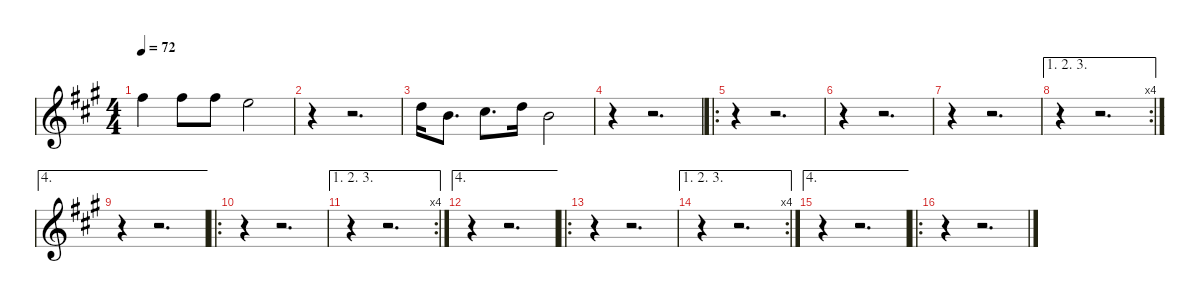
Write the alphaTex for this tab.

\defaultSystemsLayout 4
\hideDynamics
\bracketExtendMode nobrackets
\singleTrackTrackNamePolicy hidden
\multiTrackTrackNamePolicy hidden
\firstSystemTrackNameMode fullname
\firstSystemTrackNameOrientation horizontal
\otherSystemsTrackNameOrientation horizontal
\track ("Voice" "sax.") {instrument baritonesax}
\staff {score}
\tuning (E4 B3 G3 D3 A2 E2)
\displaytranspose 21
\ts (4 4)
\tempo 72
\clef g2
\ks a
2.3{acc #}.4{dy f beam Down} 2.3{acc #}.8{beam Down} 2.3{acc #}.8{beam Down} 0.3{acc forcenatural}.2{beam Down} |
r.4{beam Down} r.2{d beam Down} |
3.4{acc forcenatural}.16{beam Down} 0.4{acc forcenatural}.8{d beam Down} 2.4{acc #}.8{d beam Down} 3.4{acc forcenatural}.16{beam Down} 0.4{acc forcenatural}.2{beam Down} |
r.4{beam Down} r.2{d beam Down} |
\ro
r.4{beam Down} r.2{d beam Down} |
r.4{beam Down} r.2{d beam Down} |
r.4{beam Down} r.2{d beam Down} |
\ae (1 2 3)
\rc 4
r.4{beam Down} r.2{d beam Down} |
\ae 4
r.4{beam Down} r.2{d beam Down} |
\ro
r.4{beam Down} r.2{d beam Down} |
\ae (1 2 3)
\rc 4
r.4{beam Down} r.2{d beam Down} |
\ae 4
r.4{beam Down} r.2{d beam Down} |
\ro
r.4{beam Down} r.2{d beam Down} |
\ae (1 2 3)
\rc 4
r.4{beam Down} r.2{d beam Down} |
\ae 4
r.4{beam Down} r.2{d beam Down} |
\ro
r.4{beam Down} r.2{d beam Down}
